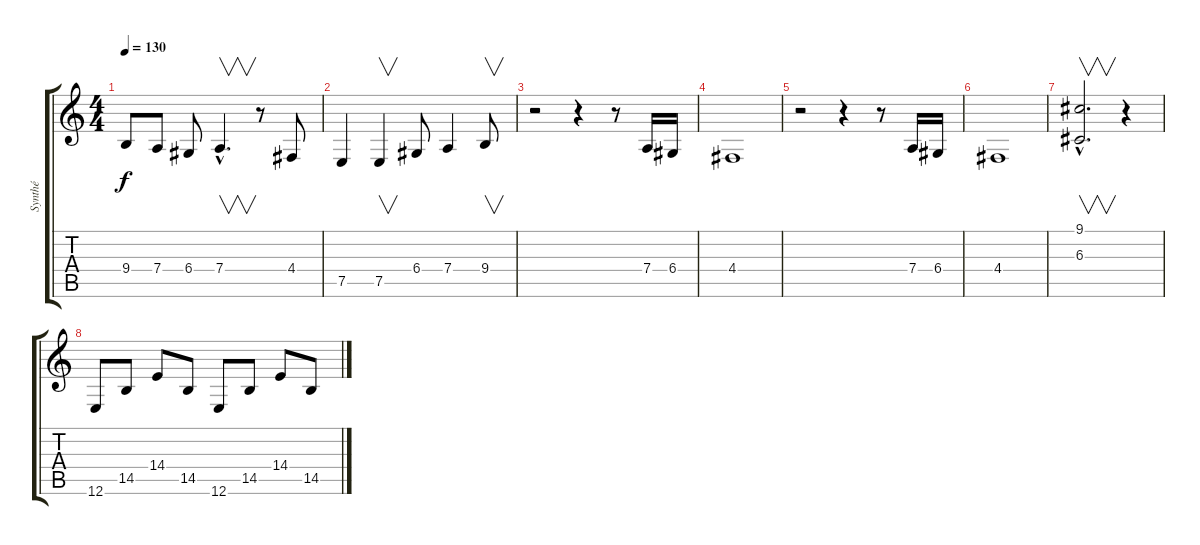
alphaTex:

\track ("Synthé" "Synthé") {instrument synthvoice}
\staff {score tabs}
\tuning (E4 B3 G3 D3 A2 E2) {hide}
\ts (4 4)
\tempo 130
\clef g2
\ks c
9.4.8{dy f} 7.4.8 6.4.8 7.4{hac}.4{v d} r.8 4.4.8 |
7.5.4 7.5.4{v} 6.4.8 7.4.4 9.4.8{v} |
r.2 r.4 r.8 7.4.16 6.4.16 |
4.4.1 |
r.2 r.4 r.8 7.4.16 6.4.16 |
4.4.1 |
(9.1{hac} 6.3{hac}).2{v d} r.4 |
12.6.8 14.5.8 14.4.8 14.5.8 12.6.8 14.5.8 14.4.8 14.5.8
